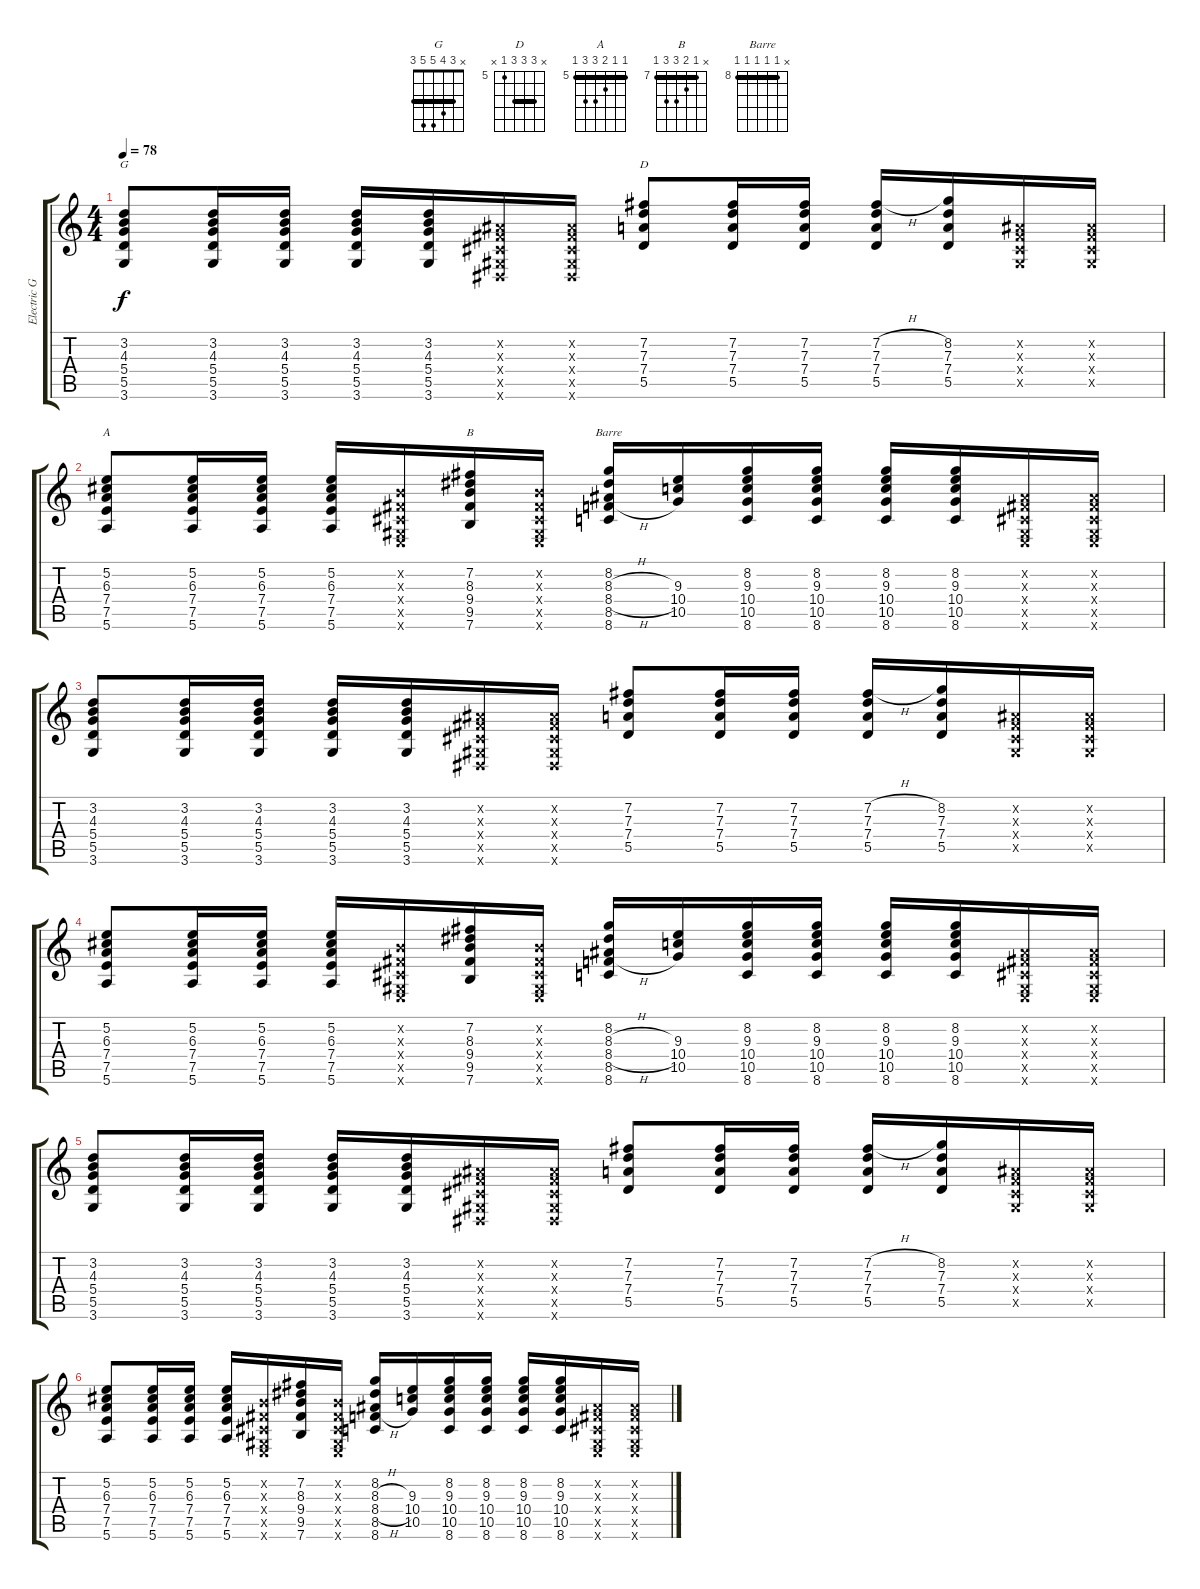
\track ("Electric Guitar" "Electric G") {instrument overdrivenguitar}
\staff {score tabs}
\tuning (E4 B3 G3 D3 A2 E2) {hide}
\chord ("G" x 3 4 5 5 3) {barre 3}
\chord ("D" x 7 7 7 5 x) {firstfret 5 barre 7}
\chord ("A" 5 5 6 7 7 5) {firstfret 5 barre 5}
\chord ("B" x 7 8 9 9 7) {firstfret 7 barre 7}
\chord ("Barre" x 8 8 8 8 8) {firstfret 8 barre 8}
\ts (4 4)
\tempo 78
\clef g2
\ks c
(3.2 4.3 5.4 5.5 3.6).8{ch "G" dy f} (3.2 4.3 5.4 5.5 3.6).16 (3.2 4.3 5.4 5.5 3.6).16 (3.2 4.3 5.4 5.5 3.6).16 (3.2 4.3 5.4 5.5 3.6).16 (-1.2{x} -1.3{x} -1.4{x} -1.5{x} -1.6{x}).16 (-1.2{x} -1.3{x} -1.4{x} -1.5{x} -1.6{x}).16 (7.2 7.3 7.4 5.5).8{ch "D"} (7.2 7.3 7.4 5.5).16 (7.2 7.3 7.4 5.5).16 (7.2{h} 7.3 7.4 5.5).16 (8.2 7.3 7.4 5.5).16 (-1.2{x} -1.3{x} -1.4{x} -1.5{x}).16 (-1.2{x} -1.3{x} -1.4{x} -1.5{x}).16 |
(5.2 6.3 7.4 7.5 5.6).8{ch "A"} (5.2 6.3 7.4 7.5 5.6).16 (5.2 6.3 7.4 7.5 5.6).16 (5.2 6.3 7.4 7.5 5.6).16 (0.2{x} -1.3{x} -1.4{x} -1.5{x} 0.6{x}).16 (7.2 8.3 9.4 9.5 7.6).16{ch "B"} (0.2{x} -1.3{x} -1.4{x} -1.5{x} 0.6{x}).16 (8.2 8.3{h} 8.4{h} 8.5{h} 8.6).16{ch "Barre"} (9.3 10.4 10.5).16 (8.2 9.3 10.4 10.5 8.6).16 (8.2 9.3 10.4 10.5 8.6).16 (8.2 9.3 10.4 10.5 8.6).16 (8.2 9.3 10.4 10.5 8.6).16 (-1.2{x} -1.3{x} -1.4{x} -1.5{x} 0.6{x}).16 (-1.2{x} -1.3{x} -1.4{x} -1.5{x} 0.6{x}).16 |
(3.2 4.3 5.4 5.5 3.6).8 (3.2 4.3 5.4 5.5 3.6).16 (3.2 4.3 5.4 5.5 3.6).16 (3.2 4.3 5.4 5.5 3.6).16 (3.2 4.3 5.4 5.5 3.6).16 (-1.2{x} -1.3{x} -1.4{x} -1.5{x} -1.6{x}).16 (-1.2{x} -1.3{x} -1.4{x} -1.5{x} -1.6{x}).16 (7.2 7.3 7.4 5.5).8 (7.2 7.3 7.4 5.5).16 (7.2 7.3 7.4 5.5).16 (7.2{h} 7.3 7.4 5.5).16 (8.2 7.3 7.4 5.5).16 (-1.2{x} -1.3{x} -1.4{x} -1.5{x}).16 (-1.2{x} -1.3{x} -1.4{x} -1.5{x}).16 |
(5.2 6.3 7.4 7.5 5.6).8 (5.2 6.3 7.4 7.5 5.6).16 (5.2 6.3 7.4 7.5 5.6).16 (5.2 6.3 7.4 7.5 5.6).16 (0.2{x} -1.3{x} -1.4{x} -1.5{x} 0.6{x}).16 (7.2 8.3 9.4 9.5 7.6).16 (0.2{x} -1.3{x} -1.4{x} -1.5{x} 0.6{x}).16 (8.2 8.3{h} 8.4{h} 8.5{h} 8.6).16 (9.3 10.4 10.5).16 (8.2 9.3 10.4 10.5 8.6).16 (8.2 9.3 10.4 10.5 8.6).16 (8.2 9.3 10.4 10.5 8.6).16 (8.2 9.3 10.4 10.5 8.6).16 (-1.2{x} -1.3{x} -1.4{x} -1.5{x} 0.6{x}).16 (-1.2{x} -1.3{x} -1.4{x} -1.5{x} 0.6{x}).16 |
(3.2 4.3 5.4 5.5 3.6).8 (3.2 4.3 5.4 5.5 3.6).16 (3.2 4.3 5.4 5.5 3.6).16 (3.2 4.3 5.4 5.5 3.6).16 (3.2 4.3 5.4 5.5 3.6).16 (-1.2{x} -1.3{x} -1.4{x} -1.5{x} -1.6{x}).16 (-1.2{x} -1.3{x} -1.4{x} -1.5{x} -1.6{x}).16 (7.2 7.3 7.4 5.5).8 (7.2 7.3 7.4 5.5).16 (7.2 7.3 7.4 5.5).16 (7.2{h} 7.3 7.4 5.5).16 (8.2 7.3 7.4 5.5).16 (-1.2{x} -1.3{x} -1.4{x} -1.5{x}).16 (-1.2{x} -1.3{x} -1.4{x} -1.5{x}).16 |
(5.2 6.3 7.4 7.5 5.6).8 (5.2 6.3 7.4 7.5 5.6).16 (5.2 6.3 7.4 7.5 5.6).16 (5.2 6.3 7.4 7.5 5.6).16 (0.2{x} -1.3{x} -1.4{x} -1.5{x} 0.6{x}).16 (7.2 8.3 9.4 9.5 7.6).16 (0.2{x} -1.3{x} -1.4{x} -1.5{x} 0.6{x}).16 (8.2 8.3{h} 8.4{h} 8.5{h} 8.6).16 (9.3 10.4 10.5).16 (8.2 9.3 10.4 10.5 8.6).16 (8.2 9.3 10.4 10.5 8.6).16 (8.2 9.3 10.4 10.5 8.6).16 (8.2 9.3 10.4 10.5 8.6).16 (-1.2{x} -1.3{x} -1.4{x} -1.5{x} 0.6{x}).16 (-1.2{x} -1.3{x} -1.4{x} -1.5{x} 0.6{x}).16
